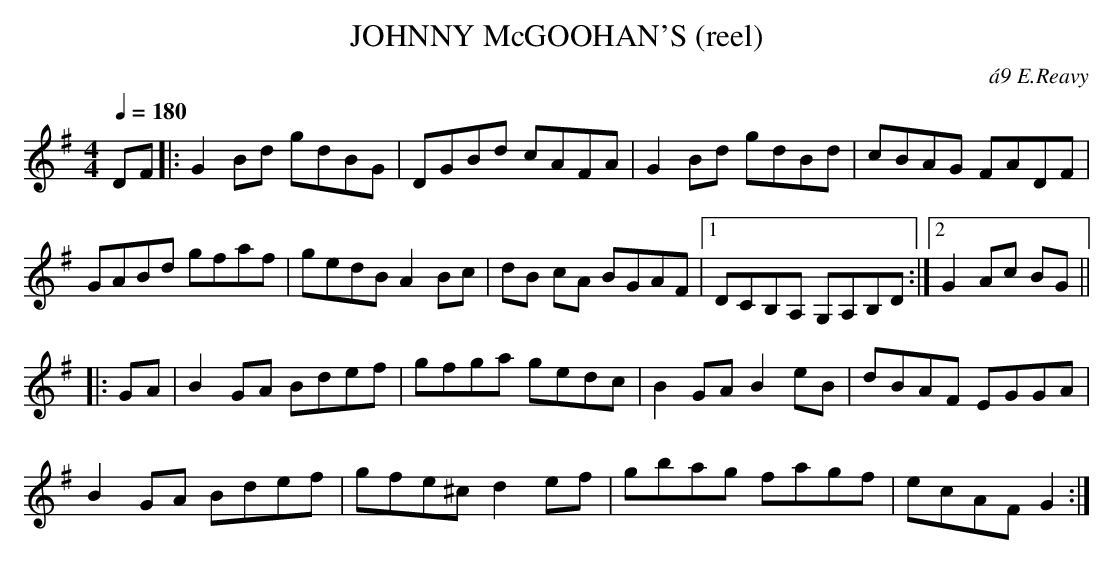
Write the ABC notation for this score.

X:1
T:JOHNNY McGOOHAN'S (reel)
C:\'a9 E.Reavy
Y:"allegro moderato"
(hoping?) is a scribal error. (There seem to be a lot of these
in this book.) Anyway I replaced it with C natural.
Q:1/4=180
M:4/4
L:1/8
K:G
DF|:G2Bd gdBG|DGBd cAFA|G2 Bd gdBd|cBAG FADF|
GABd gfaf|gedB A2 Bc|dB cA BGAF|1 DCB,A, G,A,B,D:|\
[2 G2Ac BG||
|:GA|B2GA Bdef|gfga gedc|B2GA B2eB|dBAF EGGA|
B2GA Bdef|gfe^c d2ef|gbag fagf|ecAF G2:|
